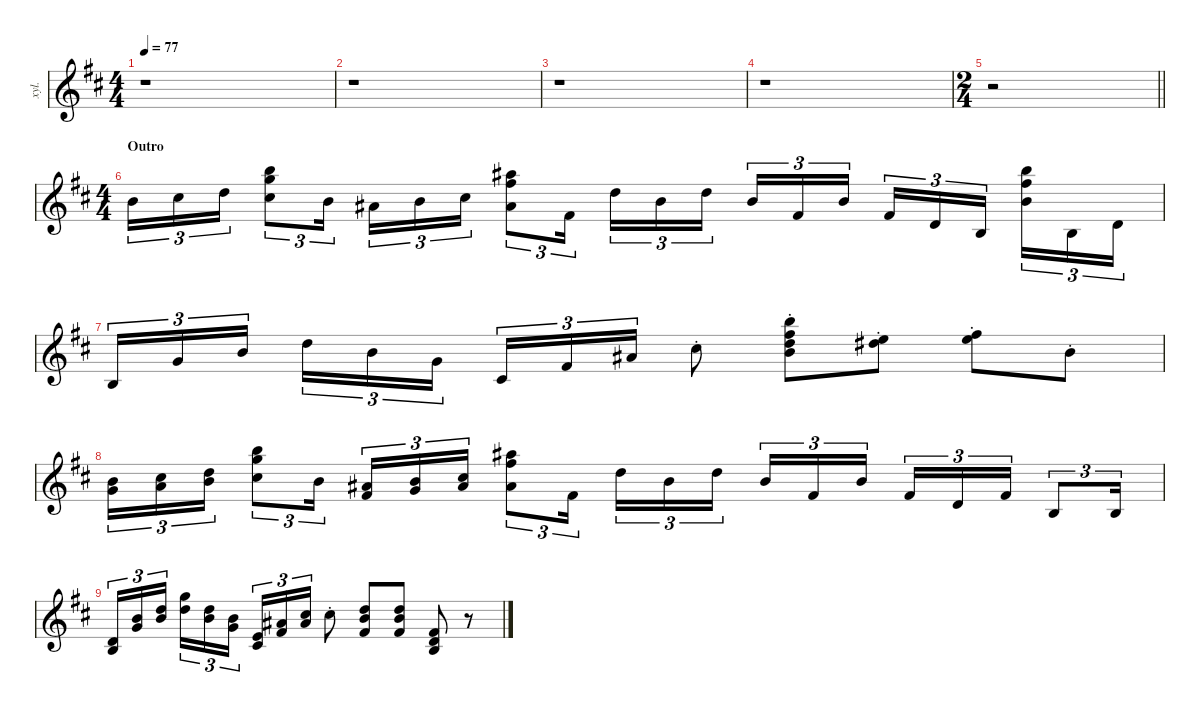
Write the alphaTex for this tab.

\defaultSystemsLayout 4
\hideDynamics
\bracketExtendMode nobrackets
\otherSystemsTrackNameOrientation horizontal
\track ("Xylophone" "xyl.") {defaultSystemsLayout 4 instrument xylophone}
\staff {score}
\tuning (E4 B3 G3 D3 A2 E2)
\ts (4 4)
\tempo 77
\clef g2
\ks bminor
r.1{dy f} |
r.1 |
r.1 |
r.1 |
\ts (2 4)
\beaming (8 2 2)
\barLineRight lightlight
r.2 |
\ts (4 4)
\section ("" "Outro")
7.1{acc forcenatural}.16{tu (3 2)} 9.1{acc #}.16{tu (3 2)} 10.1{acc forcenatural}.16{tu (3 2)} (18.3{acc #} 20.2{acc forcenatural} 19.1{acc forcenatural}).8{tu (3 2) bd 75} 7.1{acc forcenatural}.16{tu (3 2)} 6.1{acc #}.16{tu (3 2)} 7.1{acc forcenatural}.16{tu (3 2)} 9.1{acc #}.16{tu (3 2)} (15.3{acc #} 18.1{acc #} 19.2{acc #}).8{tu (3 2) bd 75} 2.1{acc #}.16{tu (3 2)} 10.1{acc forcenatural}.16{tu (3 2)} 7.1{acc forcenatural}.16{tu (3 2)} 10.1{acc forcenatural}.16{tu (3 2)} 7.1{acc forcenatural}.16{tu (3 2)} 2.1{acc #}.16{tu (3 2)} 7.1{acc forcenatural}.16{tu (3 2)} 2.1{acc #}.16{tu (3 2)} 3.2{acc forcenatural}.16{tu (3 2)} 0.2{acc forcenatural}.16{tu (3 2)} (19.1{acc forcenatural} 16.3{acc forcenatural} 19.2{acc #}).16{tu (3 2) bd 60} 0.2{acc forcenatural}.16{tu (3 2)} 3.2{acc forcenatural}.16{tu (3 2)} |
0.2{acc forcenatural}.16{tu (3 2)} 3.1{acc forcenatural}.16{tu (3 2)} 7.1{acc forcenatural}.16{tu (3 2)} 10.1{acc forcenatural}.16{tu (3 2)} 7.1{acc forcenatural}.16{tu (3 2)} 3.1{acc forcenatural}.16{tu (3 2)} 2.2{acc #}.16{tu (3 2)} 2.1{acc #}.16{tu (3 2)} 6.1{acc #}.16{tu (3 2)} 9.1{st acc #}.8 (21.4{st acc forcenatural} 19.3{st acc forcenatural} 19.2{st acc #} 19.1{st acc forcenatural}).8{bd 59} (16.2{st acc #} 12.1{st acc forcenatural}).8{bd 58} (17.2{st acc forcenatural} 14.1{st acc #}).8{bd 57} 7.1{st acc forcenatural}.8 |
(7.1{acc forcenatural} 8.2{acc forcenatural}).16{tu (3 2)} (9.1{acc #} 10.2{acc forcenatural}).16{tu (3 2)} (10.1{acc forcenatural} 12.2{acc forcenatural}).16{tu (3 2)} (18.3{acc #} 20.2{acc forcenatural} 19.1{acc forcenatural}).8{tu (3 2) bd 75} 7.1{acc forcenatural}.16{tu (3 2)} (6.1{acc #} 7.2{acc #}).16{tu (3 2)} (7.1{acc forcenatural} 8.2{acc forcenatural}).16{tu (3 2)} (9.1{acc #} 11.2{acc #}).16{tu (3 2)} (15.3{acc #} 18.1{acc #} 19.2{acc #}).8{tu (3 2) bd 75} 2.1{acc #}.16{tu (3 2)} 10.1{acc forcenatural}.16{tu (3 2)} 7.1{acc forcenatural}.16{tu (3 2)} 10.1{acc forcenatural}.16{tu (3 2)} 7.1{acc forcenatural}.16{tu (3 2)} 2.1{acc #}.16{tu (3 2)} 7.1{acc forcenatural}.16{tu (3 2)} 2.1{acc #}.16{tu (3 2)} 3.2{acc forcenatural}.16{tu (3 2)} 2.1{acc #}.16{tu (3 2)} 0.2{acc forcenatural}.8{tu (3 2)} 0.2{acc forcenatural}.16{tu (3 2)} |
(0.2{acc forcenatural} 7.3{acc forcenatural}).16{tu (3 2)} (3.1{acc forcenatural} 12.2{acc forcenatural}).16{tu (3 2)} (7.1{acc forcenatural} 15.2{acc forcenatural}).16{tu (3 2)} (10.1{acc forcenatural} 20.2{acc forcenatural}).16{tu (3 2)} (7.1{acc forcenatural} 15.2{acc forcenatural}).16{tu (3 2)} (3.1{acc forcenatural} 12.2{acc forcenatural}).16{tu (3 2)} (2.2{acc #} 0.1{acc forcenatural}).16{tu (3 2)} (2.1{acc #} 11.2{acc #}).16{tu (3 2)} (6.1{acc #} 14.2{acc #}).16{tu (3 2)} 9.1{st acc #}.8 (11.3{acc #} 12.2{acc forcenatural} 10.1{acc forcenatural}).8{bd 56} (10.1{acc forcenatural} 12.2{acc forcenatural} 11.3{acc #}).8{bu 78} (2.1{acc #} 4.3{acc forcenatural} 3.2{acc forcenatural}).8{bu 72} r.8
